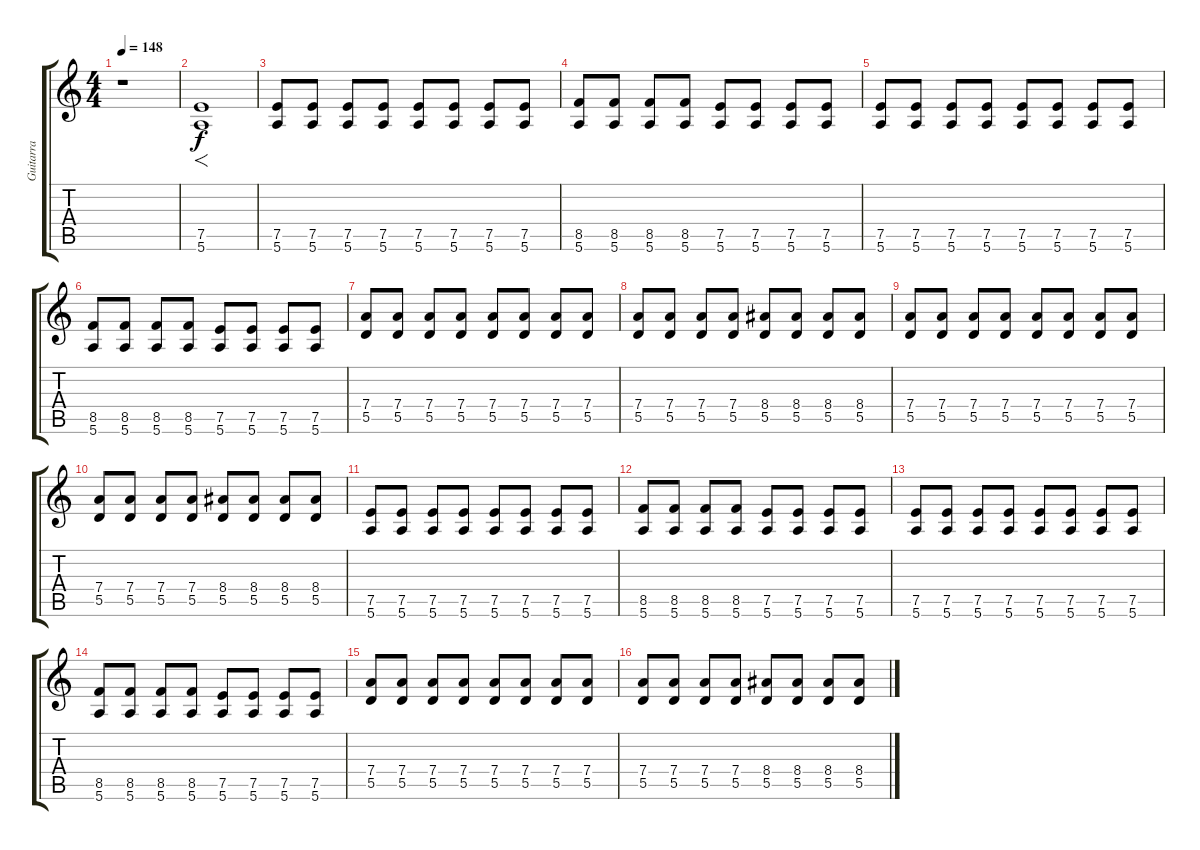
\track ("Guitarra" "Guitarra") {instrument distortionguitar}
\staff {score tabs}
\tuning (E4 B3 G3 D3 A2 E2) {hide}
\ts (4 4)
\tempo 148
\clef g2
\ks c
r.1{dy f volume 16} |
(7.5 5.6).1{f} |
(7.5 5.6).8 (7.5 5.6).8 (7.5 5.6).8 (7.5 5.6).8 (7.5 5.6).8 (7.5 5.6).8 (7.5 5.6).8 (7.5 5.6).8 |
(8.5 5.6).8 (8.5 5.6).8 (8.5 5.6).8 (8.5 5.6).8 (7.5 5.6).8 (7.5 5.6).8 (7.5 5.6).8 (7.5 5.6).8 |
(7.5 5.6).8 (7.5 5.6).8 (7.5 5.6).8 (7.5 5.6).8 (7.5 5.6).8 (7.5 5.6).8 (7.5 5.6).8 (7.5 5.6).8 |
(8.5 5.6).8 (8.5 5.6).8 (8.5 5.6).8 (8.5 5.6).8 (7.5 5.6).8 (7.5 5.6).8 (7.5 5.6).8 (7.5 5.6).8 |
(7.4 5.5).8 (7.4 5.5).8 (7.4 5.5).8 (7.4 5.5).8 (7.4 5.5).8 (7.4 5.5).8 (7.4 5.5).8 (7.4 5.5).8 |
(7.4 5.5).8 (7.4 5.5).8 (7.4 5.5).8 (7.4 5.5).8 (8.4 5.5).8 (8.4 5.5).8 (8.4 5.5).8 (8.4 5.5).8 |
(7.4 5.5).8 (7.4 5.5).8 (7.4 5.5).8 (7.4 5.5).8 (7.4 5.5).8 (7.4 5.5).8 (7.4 5.5).8 (7.4 5.5).8 |
(7.4 5.5).8 (7.4 5.5).8 (7.4 5.5).8 (7.4 5.5).8 (8.4 5.5).8 (8.4 5.5).8 (8.4 5.5).8 (8.4 5.5).8 |
(7.5 5.6).8 (7.5 5.6).8 (7.5 5.6).8 (7.5 5.6).8 (7.5 5.6).8 (7.5 5.6).8 (7.5 5.6).8 (7.5 5.6).8 |
(8.5 5.6).8 (8.5 5.6).8 (8.5 5.6).8 (8.5 5.6).8 (7.5 5.6).8 (7.5 5.6).8 (7.5 5.6).8 (7.5 5.6).8 |
(7.5 5.6).8 (7.5 5.6).8 (7.5 5.6).8 (7.5 5.6).8 (7.5 5.6).8 (7.5 5.6).8 (7.5 5.6).8 (7.5 5.6).8 |
(8.5 5.6).8 (8.5 5.6).8 (8.5 5.6).8 (8.5 5.6).8 (7.5 5.6).8 (7.5 5.6).8 (7.5 5.6).8 (7.5 5.6).8 |
(7.4 5.5).8 (7.4 5.5).8 (7.4 5.5).8 (7.4 5.5).8 (7.4 5.5).8 (7.4 5.5).8 (7.4 5.5).8 (7.4 5.5).8 |
(7.4 5.5).8 (7.4 5.5).8 (7.4 5.5).8 (7.4 5.5).8 (8.4 5.5).8 (8.4 5.5).8 (8.4 5.5).8 (8.4 5.5).8
